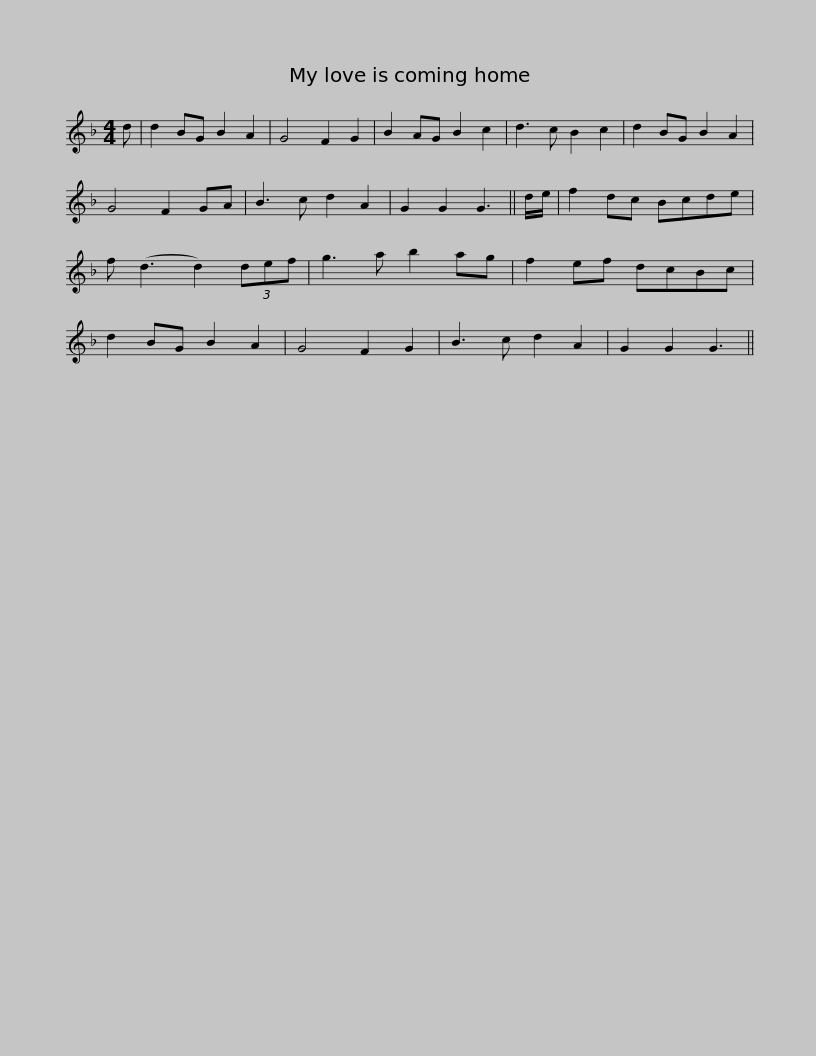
X:1
L:1/8
M:4/4
I:linebreak $
K:F
V:1 treble
V:1
 d | d2 BG B2 A2 | G4 F2 G2 | B2 AG B2 c2 | d3 c B2 c2 | %5
 d2 BG B2 A2 | G4 F2 GA | B3 c d2 A2 | G2 G2 G3 || d/e/ |$ %10
 f2 dc Bcde | f (d3 d2) (3def | g3 a b2 ag | f2 ef dcBc | d2 BG B2 A2 | %15
 G4 F2 G2 | B3 c d2 A2 | G2 G2 G3 || %18
